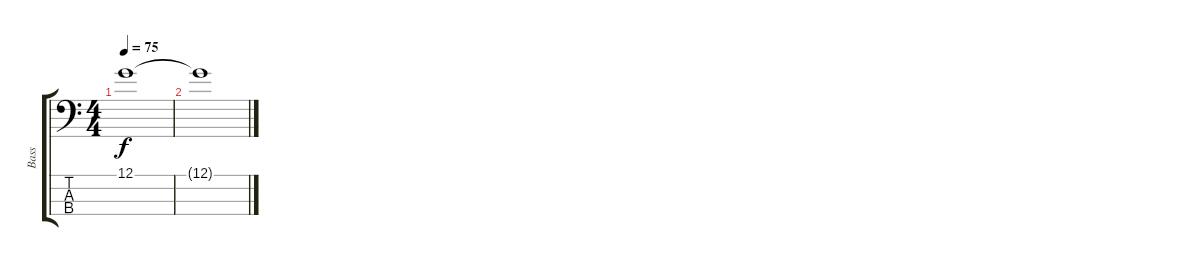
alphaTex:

\track ("Bass" "Bass") {instrument electricbassfinger}
\staff {score tabs}
\tuning (G2 D2 A1 E1) {hide}
\ts (4 4)
\tempo 75
\clef f4
\ks c
12.1.1{dy f} |
12.1{t}.1
